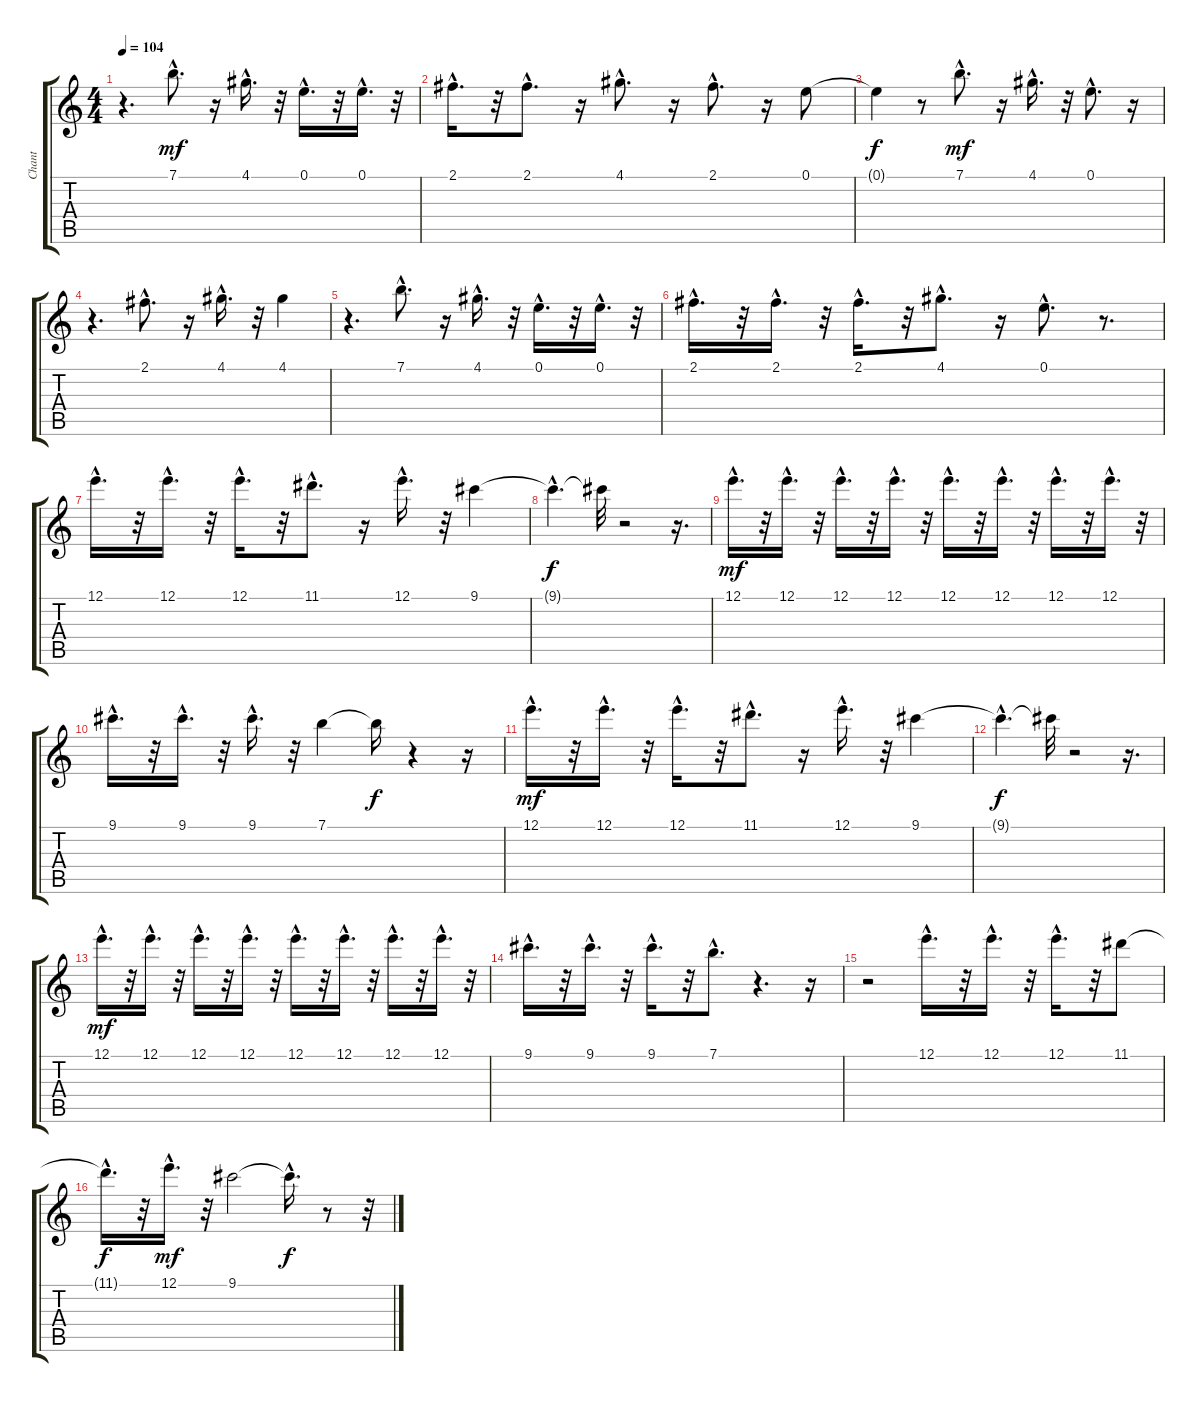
\track ("Chant" "Chant") {instrument electricguitarjazz}
\staff {score tabs}
\tuning (E4 B3 G3 D3 A2 E2) {hide}
\ts (4 4)
\tempo 104
\clef g2
\ks c
r.4{d dy mf} 7.1{hac}.8{d} r.16 4.1{hac}.16{d} r.32 0.1{hac}.16{d} r.32 0.1{hac}.16{d} r.32 |
2.1{hac}.16{d} r.32 2.1{hac}.8{d} r.16 4.1{hac}.8{d} r.16 2.1{hac}.8{d} r.16 0.1.8 |
0.1{t}.4{dy f} r.8 7.1{hac}.8{d dy mf} r.16 4.1{hac}.16{d} r.32 0.1{hac}.8{d} r.16 |
r.4{d} 2.1{hac}.8{d} r.16 4.1{hac}.16{d} r.32 4.1.4 |
r.4{d} 7.1{hac}.8{d} r.16 4.1{hac}.16{d} r.32 0.1{hac}.16{d} r.32 0.1{hac}.16{d} r.32 |
2.1{hac}.16{d} r.32 2.1{hac}.16{d} r.32 2.1{hac}.16{d} r.32 4.1{hac}.8{d} r.16 0.1{hac}.8{d} r.8{d} |
12.1{hac}.16{d} r.32 12.1{hac}.16{d} r.32 12.1{hac}.16{d} r.32 11.1{hac}.8{d} r.16 12.1{hac}.16{d} r.32 9.1.4 |
9.1{hac t}.4{d dy f} 9.1{t}.32 r.2 r.16{d} |
12.1{hac}.16{d dy mf} r.32 12.1{hac}.16{d} r.32 12.1{hac}.16{d} r.32 12.1{hac}.16{d} r.32 12.1{hac}.16{d} r.32 12.1{hac}.16{d} r.32 12.1{hac}.16{d} r.32 12.1{hac}.16{d} r.32 |
9.1{hac}.16{d} r.32 9.1{hac}.16{d} r.32 9.1{hac}.16{d} r.32 7.1.4 7.1{t}.16{dy f} r.4 r.16 |
12.1{hac}.16{d dy mf} r.32 12.1{hac}.16{d} r.32 12.1{hac}.16{d} r.32 11.1{hac}.8{d} r.16 12.1{hac}.16{d} r.32 9.1.4 |
9.1{hac t}.4{d dy f} 9.1{t}.32 r.2 r.16{d} |
12.1{hac}.16{d dy mf} r.32 12.1{hac}.16{d} r.32 12.1{hac}.16{d} r.32 12.1{hac}.16{d} r.32 12.1{hac}.16{d} r.32 12.1{hac}.16{d} r.32 12.1{hac}.16{d} r.32 12.1{hac}.16{d} r.32 |
9.1{hac}.16{d} r.32 9.1{hac}.16{d} r.32 9.1{hac}.16{d} r.32 7.1{hac}.8{d} r.4{d} r.16 |
r.2 12.1{hac}.16{d} r.32 12.1{hac}.16{d} r.32 12.1{hac}.16{d} r.32 11.1.8 |
11.1{hac t}.16{d dy f} r.32 12.1{hac}.16{d dy mf} r.32 9.1.2 9.1{hac t}.16{d dy f} r.8 r.32
